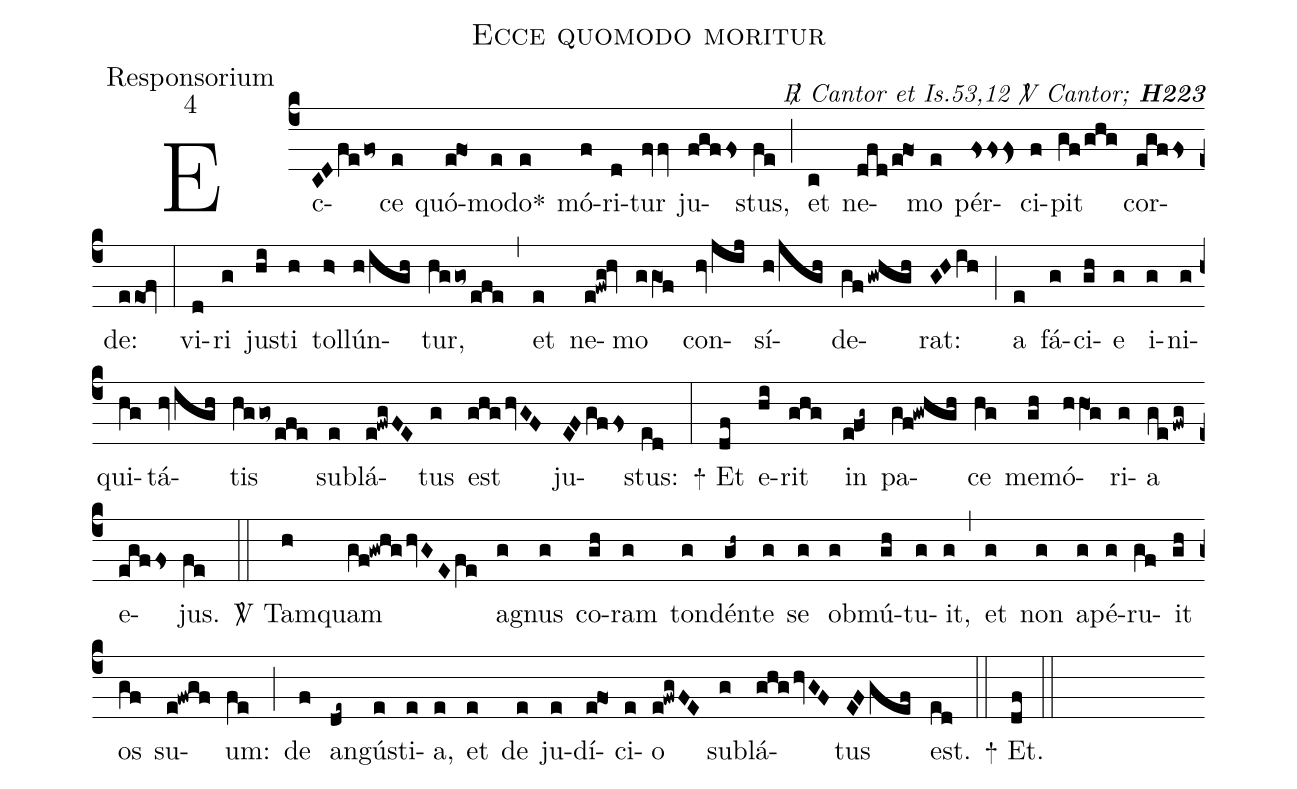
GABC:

name:Ecce quomodo moritur;
office-part:Responsorium;
mode:4;
commentary:{\itshape\mdseries \Rbar\ Cantor et Is.53,12  \Vbar\ Cantor;\/} {\bfseries H223};
%%
(c4) Ec(CDfefo~)ce(e) quó(e!fo1)mo(e)do<sp>*</sp>(e) mó(f)ri(d)tur(fvv) ju(fgffs)stus,(fe) (;)
et(c) ne(dfd/e!fo1)mo(e) pér(fsss<)ci(f)pit(gf/ghg) cor(egffs)de:(eeo1!fv) (:)
vi(d)ri(g) ju(hi)sti(h) tol(h>)lún(h/igh)tur,(hggo~efe) (,)
et(e) ne(e!fwg!hv)mo(ggO1f) con(hvjij)sí(h/jgh)de(gf/gwhgh)rat:(GHih) (;)
a(e) fá(g)ci(gh)e(g) i(g)ni(g)qui(hg)tá(hvigh)tis(hggo~efe) su(e)blá(e!fwgFE)tus(g) est(ghghvGF) ju(EFgffs)stus:(ed) (:)
<sp>+</sp> Et(df) e(hi)rit(ghg) in(e!fg~) pa(gf!gwhgh)ce(hg) me(gh)mó(hhO1g)ri(g)a(ge/fwg) e(egffs)jus.(fe) (::)
<sp>V/</sp> Tam(h)quam(gf!gwhghvGEfe) a(g)gnus(g) co(gh)ram(g) ton(g)dén(gh~)te(g) se(g) ob(g)mú(gh)tu(g)it,(g) (,)
et(g) non(g) a(g)pé(g)ru(gf)it(gh) os(gf) su(e!fwgf)um:(fe) (;)
de(f) an(de~)gú(e)sti(e)a,(e) et(e) de(e) ju(e)dí(e!fo1)ci(e)o(e!fwgFE) su(g)blá(ghghvGF)tus(EFgef) est.(ed) (::)
<sp>+</sp> Et.(df) (::)
